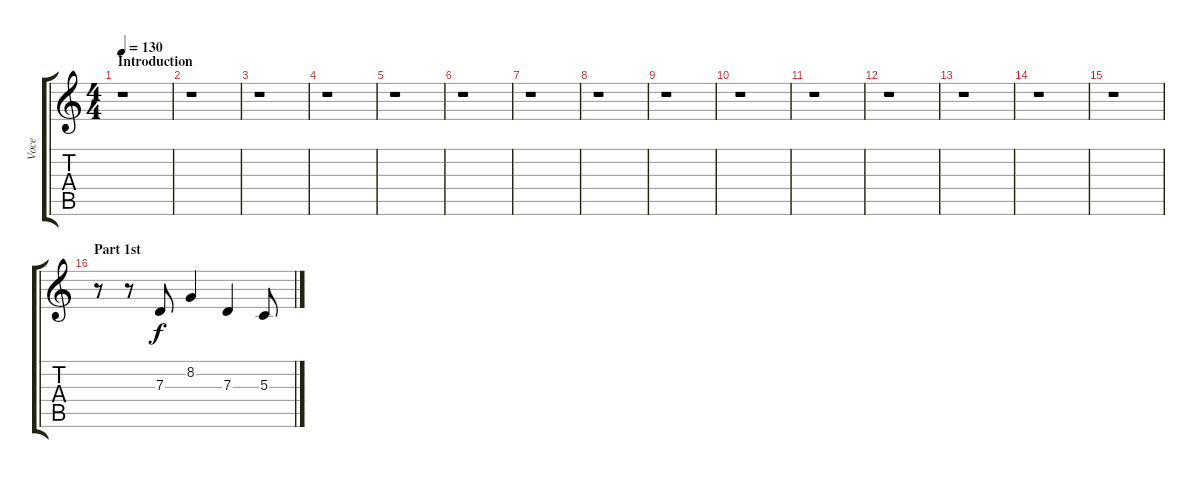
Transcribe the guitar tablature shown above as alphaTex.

\track ("Voce" "Voce") {instrument reedorgan}
\staff {score tabs}
\tuning (E4 B3 G3 D3 A2 E2) {hide}
\ts (4 4)
\section ("" "Introduction")
\tempo 130
\clef g2
\ks c
r.1{dy f instrument reedorgan} |
r.1 |
r.1 |
r.1 |
r.1 |
r.1 |
r.1 |
r.1 |
r.1 |
r.1 |
r.1 |
r.1 |
r.1 |
r.1 |
r.1 |
\section ("" "Part 1st")
r.8 r.8 7.3.8 8.2.4 7.3.4 5.3.8
